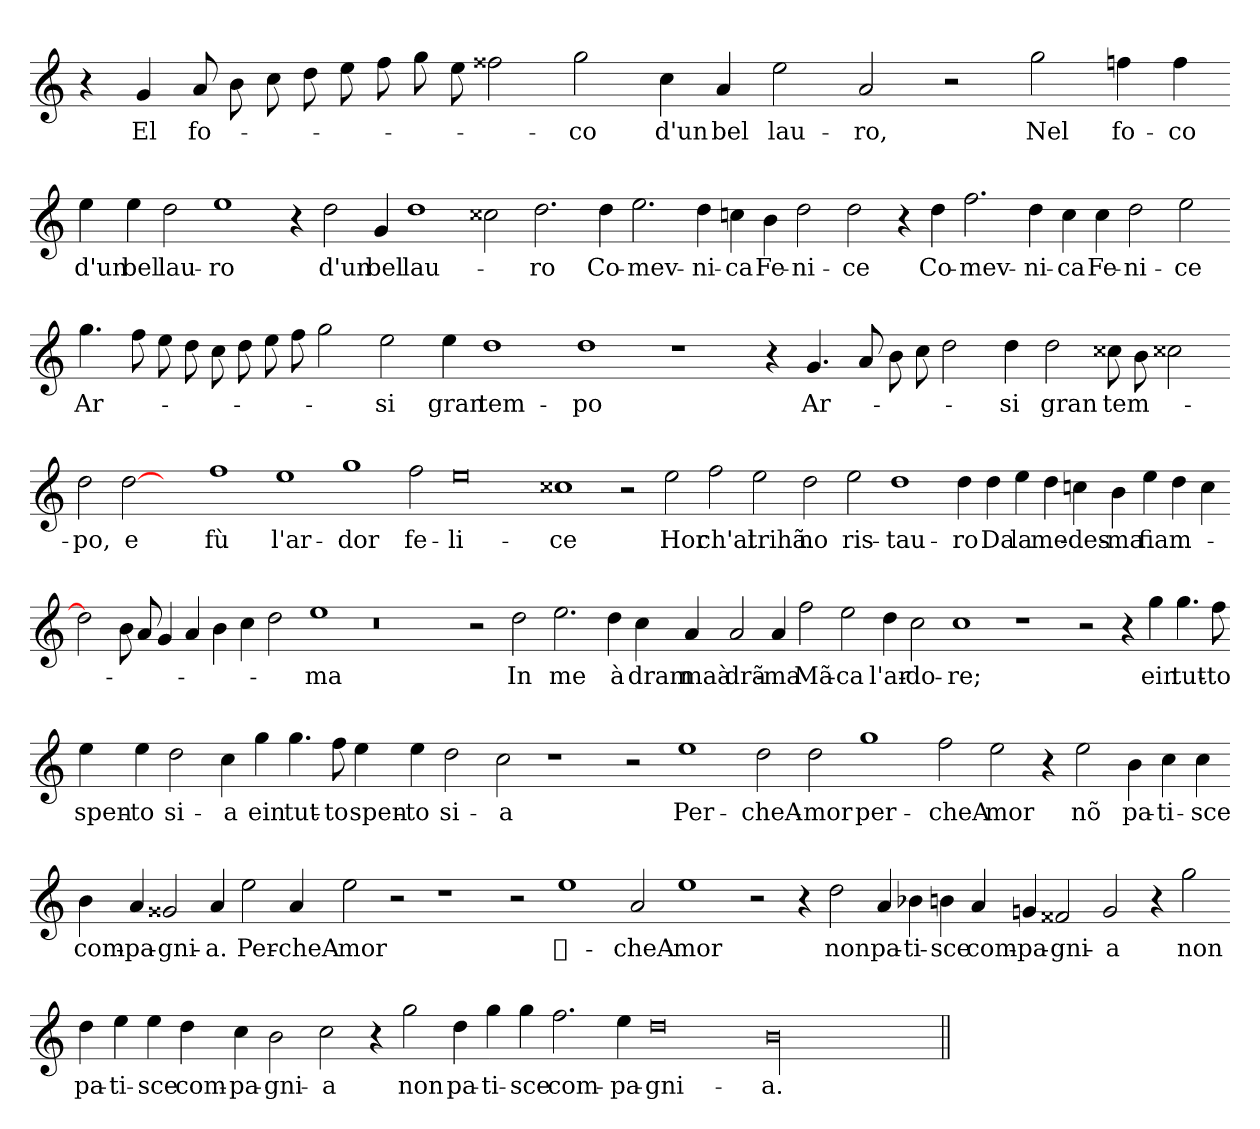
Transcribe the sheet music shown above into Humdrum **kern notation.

**kern	**text
*part1	*part1
*staff1	*staff1
*clefG2	*
*k[]	*
=	=
4r	.
4g	El
8a	fo-
8b	.
8cc	.
8dd	.
8ee	.
8ff	.
8gg	.
8ee	.
2ff##X	.
2gg	co
4cc	d'un
4a	bel
2ee	lau-
2a	ro,
2r	.
2gg	Nel
4ff	fo-
4ff	co
=-	=-
4ee	d'un
4ee	bel
2dd	lau-
1ee	ro
4r	.
2dd	d'un
4g	bel
1dd	lau-
2cc##X	.
2.dd	ro
4dd	Co-
2.ee	mev-
4dd	ni-
4cc	ca
4b	Fe-
2dd	ni-
2dd	ce
4r	.
4dd	Co-
2.ff	mev-
4dd	ni-
4cc	ca
4cc	Fe-
2dd	ni-
2ee	ce
=-	=-
4.gg	Ar-
8ff	.
8ee	.
8dd	.
8cc	.
8dd	.
8ee	.
8ff	.
2gg	.
2ee	si
4ee	gran
1dd	tem-
1dd	po
1r	.
4r	.
4.g	Ar-
8a	.
8b	.
8cc	.
2dd	.
4dd	si
2dd	gran
8cc##X	tem-
8b	.
2cc##X	.
=-	=-
2dd	po,
[2dd	e
2ryy	.
1ff	fù
1ee	l'ar-
1gg	dor
2ff	fe-
0ee	li-
1cc##X	ce
2r	.
2ee	Hor
2ff	ch'al-
2ee	trihã-
2dd	no
2ee	ris-
1dd	tau-
4dd	ro
4dd	Da
4ee	la
4dd	me-
4cc	des-
4b	ma
4ee	fiam-
4dd	.
4cc	.
=-	=-
2dd]	.
8b	.
8a	.
4g	.
4a	.
4b	.
4cc	.
2dd	.
1ee	ma
0r	.
2r	.
2dd	In
2.ee	me
4dd	à
4cc	dram-
4a	maà-
2a	drã-
4a	ma
2ff	Mã-
2ee	ca
4dd	l'ar-
2cc	do-
1cc	re;
1r	.
2r	.
4r	.
4gg	ein
4.gg	tut-
8ff	to
=-	=-
4ee	spen-
4ee	to
2dd	si-
4cc	a
4gg	ein
4.gg	tut-
8ff	to
4ee	spen-
4ee	to
2dd	si-
2cc	a
1r	.
2r	.
1ee	Per-
2dd	cheA-
2dd	mor
1gg	per-
2ff	cheA
2ee	mor
4r	.
2ee	nõ
4b	pa-
4cc	ti-
4cc	sce
=-	=-
4b	com-
4a	pa-
2g##X	gni-
4a	a.
2ee	Per-
4a	cheA-
2ee	mor
2r	.
1r	.
2r	.
1ee	ᵱ-
2a	cheA-
1ee	mor
2r	.
4r	.
2dd	non
4a	pa-
4b-X	ti-
4b	sce
4a	com-
4g	pa-
2f##X	gni-
2g	a
4r	.
2gg	non
=-	=-
4dd	pa-
4ee	ti-
4ee	sce
4dd	com-
4cc	pa-
2b	gni-
2cc	a
4r	.
2gg	non
4dd	pa-
4gg	ti-
4gg	sce
2.ff	com-
4ee	pa-
0dd	gni-
00b	a.
=||	=||
*-	*-
